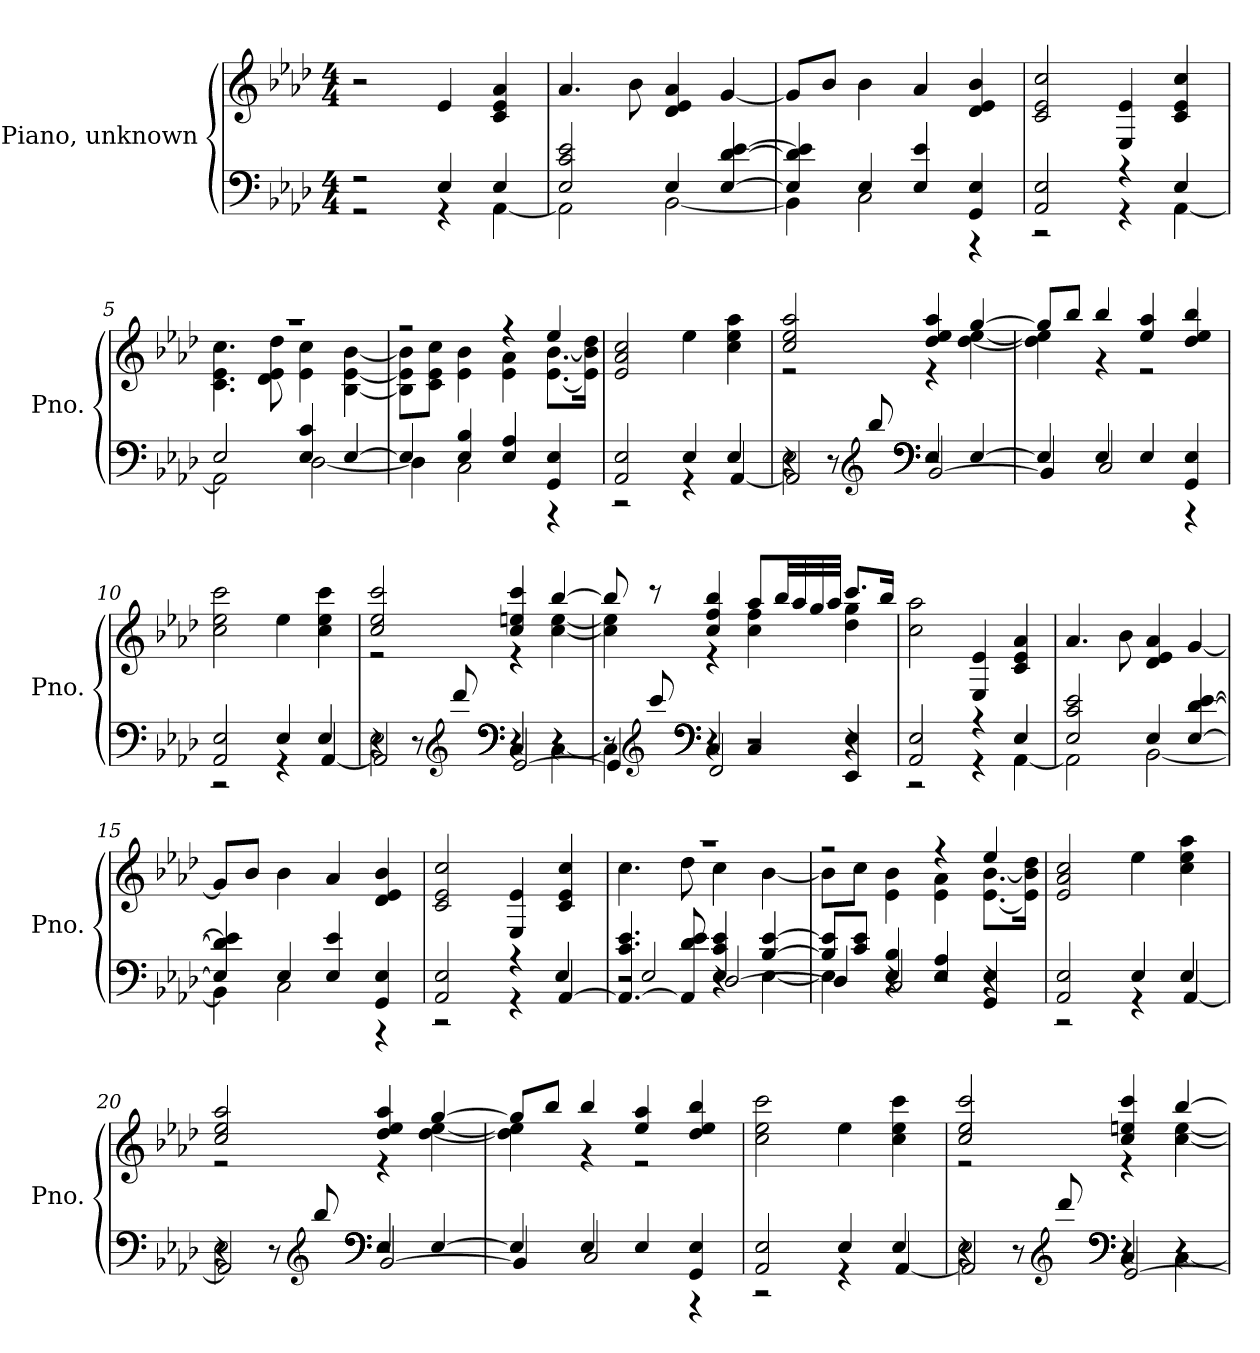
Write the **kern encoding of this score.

**kern	**kern
*part1	*part1
*staff2	*staff1
*I"Piano, unknown	*
*I'Pno.	*
*clefF4	*clefG2
*k[b-e-a-d-]	*k[b-e-a-d-]
*M4/4	*M4/4
*MM120	*MM120
=1	=1
*^	*
2r	2r	2r
4E-/	4r	4e-/
4E-/	[4AA-\	4c/ 4e-/ 4a-/
=2	=2	=2
2E-/ 2c/ 2e-/	2AA-\]	4.a-/
.	.	8b-\
4E-/	[2BB-\	4d-/ 4e-/ 4a-/
[4E-/ [4d-/ [4e-/	.	[4g/
=3	=3	=3
4E-/] 4d-/] 4e-/]	4BB-\]	8g/L]
.	.	8b-/J
4E-/	2C\	4b-\
4E-/ 4e-/	.	4a-/
4GG/ 4E-/	4r	4d-/ 4e-/ 4b-/
=4	=4	=4
2AA-/ 2E-/	2r	2c/ 2e-/ 2cc/
4r	4r	4E-/ 4e-/
4E-/	[4AA-\	4c/ 4e-/ 4cc/
=5	=5	=5
*	*	*^
2E-/	2AA-\]	1r	4.c\ 4.e-\ 4.cc\
.	.	.	8d-\ 8e-\ 8dd-\
4E-/ 4c/	[2D-\	.	4e-\ 4cc\
[4E-/	.	.	[4B-\ [4e-\ [4b-\
=6	=6	=6	=6
4E-/]	4D-\]	2r	8B-\] 8e-\] 8b-\]L
.	.	.	8c\ 8e-\ 8cc\J
4E-/ 4B-/	2C\	.	4e-\ 4b-\
4E-/ 4A-/	.	4r	4e-\ 4a-\
4GG/ 4E-/	4r	4ee-/	[8.e-\ [8.b-\L
.	.	.	16e-\] 16b-\] 16dd-\Jk
*	*	*v	*v
=7	=7	=7
2AA-/ 2E-/	2r	2e-/ 2a-/ 2cc/
4E-/	4r	4ee-\
4E-/	[4AA-/	4cc\ 4ee-\ 4aa-\
!!LO:LB:g=z
=8	=8	=8
*	*^	*^
4r	2E-\	2AA-/]	2cc/ 2ee-/ 2aa-/	2r
8r	.	.	.	.
*clefG2	*	*	*	*
8bb-/	.	.	.	.
*clefF4	*	*	*	*
4E-/	2r	[2BB-/	4dd-/ 4ee-/ 4aa-/	4r
[4E-/	.	.	[4gg/	[4dd-\ [4ee-\
*	*v	*v	*	*
=9	=9	=9	=9
4E-/]	4BB-/]	8gg/L]	4dd-\] 4ee-\]
.	.	8bb-/J	.
4E-/	2C/	4bb-/	4r
4E-/	.	4ee-/ 4aa-/	2r
4GG/ 4E-/	4r	4dd-/ 4ee-/ 4bb-/	.
*	*	*v	*v
=10	=10	=10
2AA-/ 2E-/	2r	2cc\ 2ee-\ 2ccc\
4E-/	4r	4ee-\
4E-/	[4AA-/	4cc\ 4ee-\ 4ccc\
=11	=11	=11
*	*^	*^
4r	2E-\	2AA-/]	2cc/ 2ee-/ 2ccc/	2r
8r	.	.	.	.
*clefG2	*	*	*	*
8ddd-/	.	.	.	.
*clefF4	*	*	*	*
4C/	4r	[2GG/	4cc/ 4een/ 4ccc/	4r
4r	[4C\	.	[4bb-/	[4cc\ [4ee\
!!LO:LB:g=z	!!
=12	=12	=12	=12	=12
8r	4C\]	4GG/]	8bb-/]	4cc\] 4ee\]
*clefG2	*	*	*	*
8ccc/	.	.	8r	.
*clefF4	*	*	*	*
4C/	4r	2FF/	4cc/ 4ff/ 4bb-/	4r
4C/	2r	.	8aa-/L	4cc\ 4ff\
.	.	.	32bb-/LL	.
.	.	.	32aa-/	.
.	.	.	32gg/	.
.	.	.	32aa-/JJJ	.
4EE-/ 4E-/	.	4r	8.ccc/L	4dd-\ 4gg\
.	.	.	16bb-/Jk	.
*	*v	*v	*	*
*	*	*v	*v
=13	=13	=13
2AA-/ 2E-/	2r	2cc\ 2aa-\
4r	4r	4E-/ 4e-/
4E-/	[4AA-\	4c/ 4e-/ 4a-/
=14	=14	=14
2E-/ 2c/ 2e-/	2AA-\]	4.a-/
.	.	8b-\
4E-/	[2BB-\	4d-/ 4e-/ 4a-/
[4E-/ [4d-/ [4e-/	.	[4g/
=15	=15	=15
4E-/] 4d-/] 4e-/]	4BB-\]	8g/L]
.	.	8b-/J
4E-/	2C\	4b-\
4E-/ 4e-/	.	4a-/
4GG/ 4E-/	4r	4d-/ 4e-/ 4b-/
=16	=16	=16
2AA-/ 2E-/	2r	2c/ 2e-/ 2cc/
4r	4r	4E-/ 4e-/
[4AA-/	4E-/	4c/ 4e-/ 4cc/
!!LO:LB:g=z
=17	=17	=17
*	*^	*^
4.AA-/_ 4.c/ 4.e-/	2r	2E-/	1r	4.cc\
8AA-/] 8d-/ 8e-/	.	.	.	8dd-\
4E-/ 4c/ 4e-/	4r	[2D-/	.	4cc\
[4B-/ [4e-/	[4E-\	.	.	[4b-\
=18	=18	=18	=18	=18
8B-/] 8e-/]L	4E-\]	4D-/]	2r	8b-\L]
8c/ 8e-/J	.	.	.	8cc\J
4E-/ 4B-/	4r	2C/	.	4e-\ 4b-\
4E-/ 4A-/	2r	.	4r	4e-\ 4a-\
4GG/ 4E-/	.	4r	4ee-/	[8.e-\ [8.b-\L
.	.	.	.	16e-\] 16b-\] 16dd-\Jk
*	*v	*v	*	*
*	*	*v	*v
=19	=19	=19
2AA-/ 2E-/	2r	2e-/ 2a-/ 2cc/
4E-/	4r	4ee-\
4E-/	[4AA-/	4cc\ 4ee-\ 4aa-\
=20	=20	=20
*	*^	*^
4r	2E-\	2AA-/]	2cc/ 2ee-/ 2aa-/	2r
8r	.	.	.	.
*clefG2	*	*	*	*
8bb-/	.	.	.	.
*clefF4	*	*	*	*
4E-/	2r	[2BB-/	4dd-/ 4ee-/ 4aa-/	4r
[4E-/	.	.	[4gg/	[4dd-\ [4ee-\
*	*v	*v	*	*
=21	=21	=21	=21
4E-/]	4BB-/]	8gg/L]	4dd-\] 4ee-\]
.	.	8bb-/J	.
4E-/	2C/	4bb-/	4r
4E-/	.	4ee-/ 4aa-/	2r
4GG/ 4E-/	4r	4dd-/ 4ee-/ 4bb-/	.
*	*	*v	*v
!!LO:LB:g=z
=22	=22	=22
2AA-/ 2E-/	2r	2cc\ 2ee-\ 2ccc\
4E-/	4r	4ee-\
4E-/	[4AA-/	4cc\ 4ee-\ 4ccc\
=23	=23	=23
*	*^	*^
4r	2E-\	2AA-/]	2cc/ 2ee-/ 2ccc/	2r
8r	.	.	.	.
*clefG2	*	*	*	*
8ddd-/	.	.	.	.
*clefF4	*	*	*	*
4C/	4r	[2GG/	4cc/ 4een/ 4ccc/	4r
4r	[4C\	.	[4bb-/	[4cc\ [4ee\
*v	*v	*v	*	*
*	*v	*v
=	=
*-	*-
